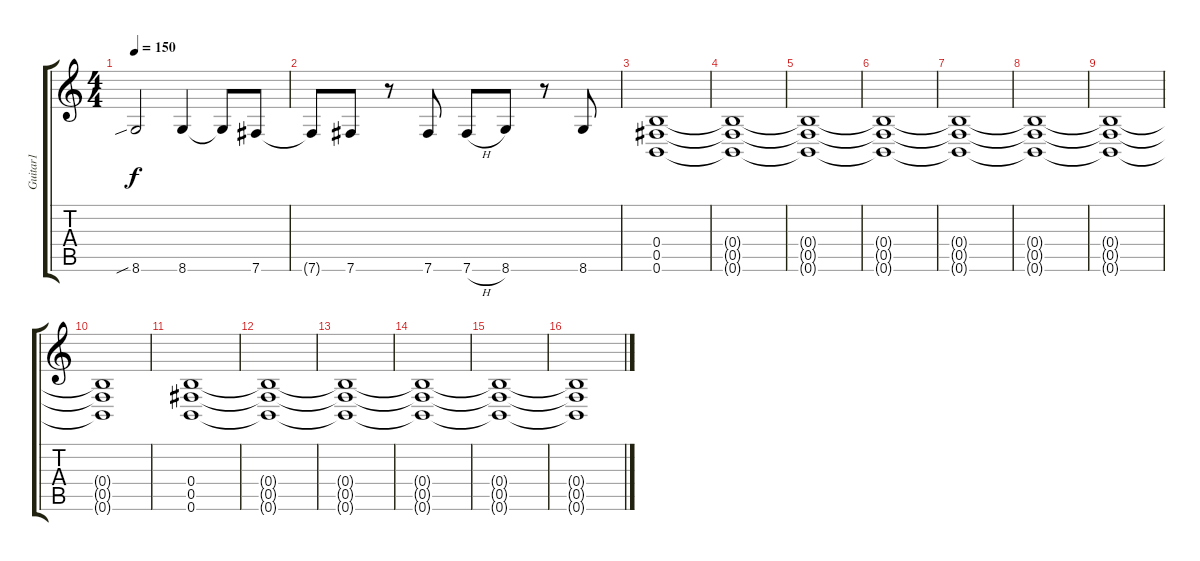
\track ("Guitar1" "Guitar1") {instrument distortionguitar}
\staff {score tabs}
\tuning (Db4 Ab3 E3 B2 Gb2 B1) {hide}
\ts (4 4)
\tempo 150
\clef g2
\ks c
8.6{sib}.2{dy f} 8.6.4 8.6{t}.8 7.6.8 |
7.6{t}.8 7.6.8 r.8 7.6.8 7.6{h}.8 8.6.8 r.8 8.6.8 |
(0.4 0.5 0.6).1{volume 8} |
(0.4{t} 0.5{t} 0.6{t}).1 |
(0.4{t} 0.5{t} 0.6{t}).1 |
(0.4{t} 0.5{t} 0.6{t}).1 |
(0.4{t} 0.5{t} 0.6{t}).1 |
(0.4{t} 0.5{t} 0.6{t}).1 |
(0.4{t} 0.5{t} 0.6{t}).1 |
(0.4{t} 0.5{t} 0.6{t}).1 |
(0.4 0.5 0.6).1 |
(0.4{t} 0.5{t} 0.6{t}).1 |
(0.4{t} 0.5{t} 0.6{t}).1 |
(0.4{t} 0.5{t} 0.6{t}).1 |
(0.4{t} 0.5{t} 0.6{t}).1 |
(0.4{t} 0.5{t} 0.6{t}).1
